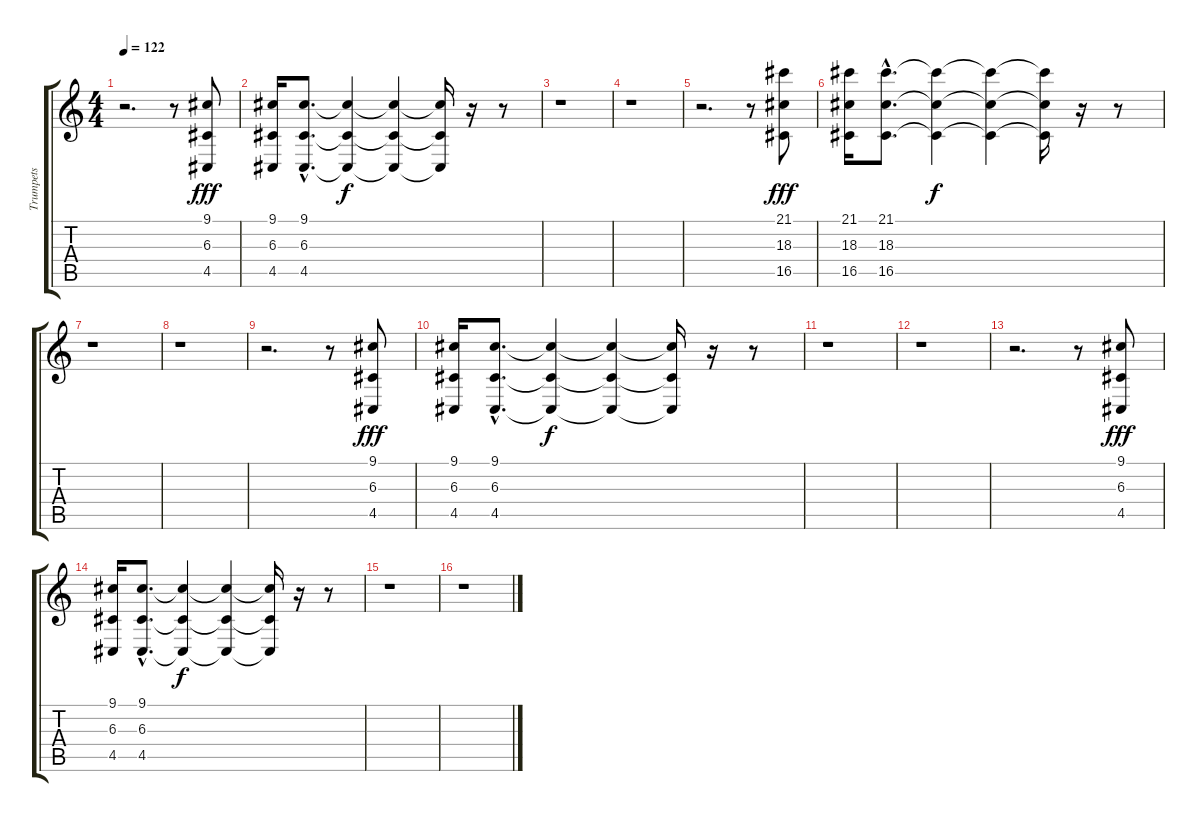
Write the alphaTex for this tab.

\track ("Trumpets" "Trumpets") {instrument trumpet}
\staff {score tabs}
\tuning (E4 B3 G3 D3 A2 E2) {hide}
\ts (4 4)
\tempo 122
\clef g2
\ks c
r.2{d dy f} r.8 (9.1 6.3 4.5).8{dy fff} |
(9.1 6.3 4.5).16 (9.1{hac} 6.3{hac} 4.5{hac}).8{d} (9.1{t} 6.3{t} 4.5{t}).4{dy f} (9.1{t} 6.3{t} 4.5{t}).4 (9.1{t} 6.3{t} 4.5{t}).16 r.16 r.8 |
r.1 |
r.1 |
r.2{d} r.8 (21.1 18.3 16.5).8{dy fff} |
(21.1 18.3 16.5).16 (21.1{hac} 18.3{hac} 16.5{hac}).8{d} (21.1{t} 18.3{t} 16.5{t}).4{dy f} (21.1{t} 18.3{t} 16.5{t}).4 (21.1{t} 18.3{t} 16.5{t}).16 r.16 r.8 |
r.1 |
r.1 |
r.2{d} r.8 (9.1 6.3 4.5).8{dy fff} |
(9.1 6.3 4.5).16 (9.1{hac} 6.3{hac} 4.5{hac}).8{d} (9.1{t} 6.3{t} 4.5{t}).4{dy f} (9.1{t} 6.3{t} 4.5{t}).4 (9.1{t} 6.3{t} 4.5{t}).16 r.16 r.8 |
r.1 |
r.1 |
r.2{d} r.8 (9.1 6.3 4.5).8{dy fff} |
(9.1 6.3 4.5).16 (9.1{hac} 6.3{hac} 4.5{hac}).8{d} (9.1{t} 6.3{t} 4.5{t}).4{dy f} (9.1{t} 6.3{t} 4.5{t}).4 (9.1{t} 6.3{t} 4.5{t}).16 r.16 r.8 |
r.1 |
r.1
